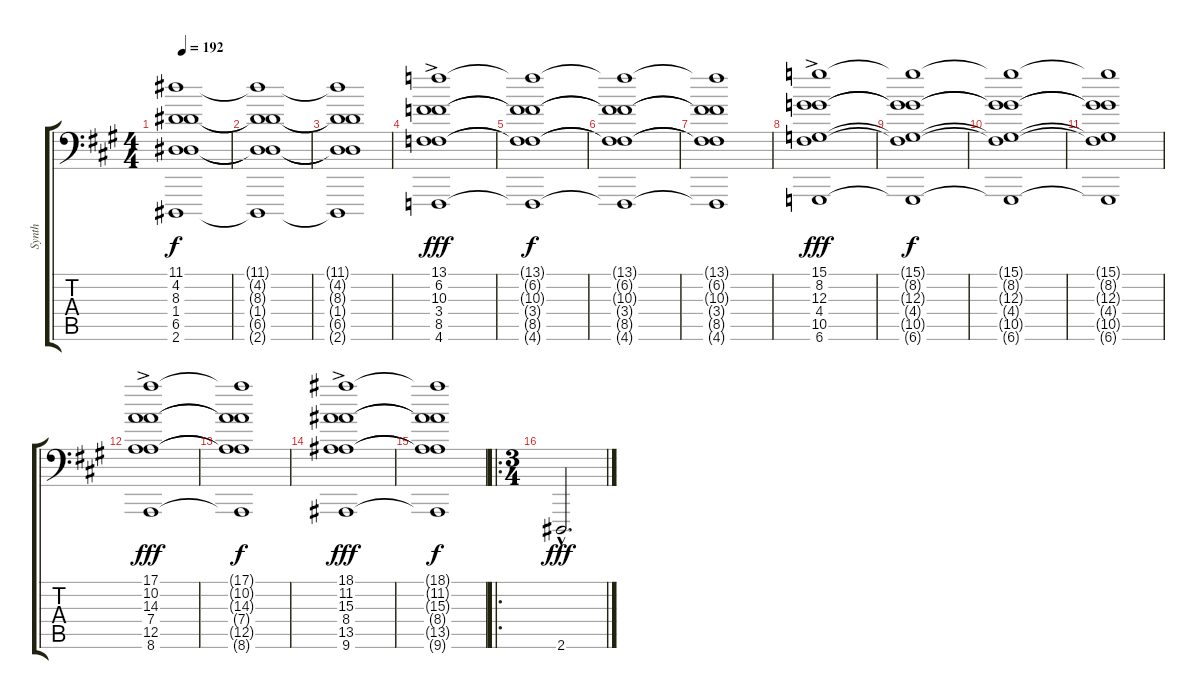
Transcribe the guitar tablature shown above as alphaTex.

\track ("Synth" "Synth") {instrument lead2sawtooth}
\staff {score tabs}
\tuning (E4 B3 G3 D3 A2 Db1) {hide}
\ts (4 4)
\tempo 192
\clef f4
\ks f#minor
(11.1{t} 4.2{t} 8.3{t} 1.4{t} 6.5{t} 2.6{t}).1{dy f} |
(11.1{t} 4.2{t} 8.3{t} 1.4{t} 6.5{t} 2.6{t}).1 |
(11.1{t} 4.2{t} 8.3{t} 1.4{t} 6.5{t} 2.6{t}).1 |
(13.1{ac} 6.2 10.3{ac} 3.4 8.5{ac} 4.6).1{dy fff} |
(13.1{t} 6.2{t} 10.3{t} 3.4{t} 8.5{t} 4.6{t}).1{dy f} |
(13.1{t} 6.2{t} 10.3{t} 3.4{t} 8.5{t} 4.6{t}).1 |
(13.1{t} 6.2{t} 10.3{t} 3.4{t} 8.5{t} 4.6{t}).1 |
(15.1{ac} 8.2 12.3{ac} 4.4 10.5{ac} 6.6).1{dy fff} |
(15.1{t} 8.2{t} 12.3{t} 4.4{t} 10.5{t} 6.6{t}).1{dy f} |
(15.1{t} 8.2{t} 12.3{t} 4.4{t} 10.5{t} 6.6{t}).1 |
(15.1{t} 8.2{t} 12.3{t} 4.4{t} 10.5{t} 6.6{t}).1 |
(17.1{ac} 10.2 14.3{ac} 7.4 12.5{ac} 8.6).1{dy fff} |
(17.1{t} 10.2{t} 14.3{t} 7.4{t} 12.5{t} 8.6{t}).1{dy f} |
(18.1{ac} 11.2 15.3{ac} 8.4 13.5{ac} 9.6).1{dy fff} |
(18.1{t} 11.2{t} 15.3{t} 8.4{t} 13.5{t} 9.6{t}).1{dy f} |
\ro
\ts (3 4)
2.6{hac}.2{d dy fff}
